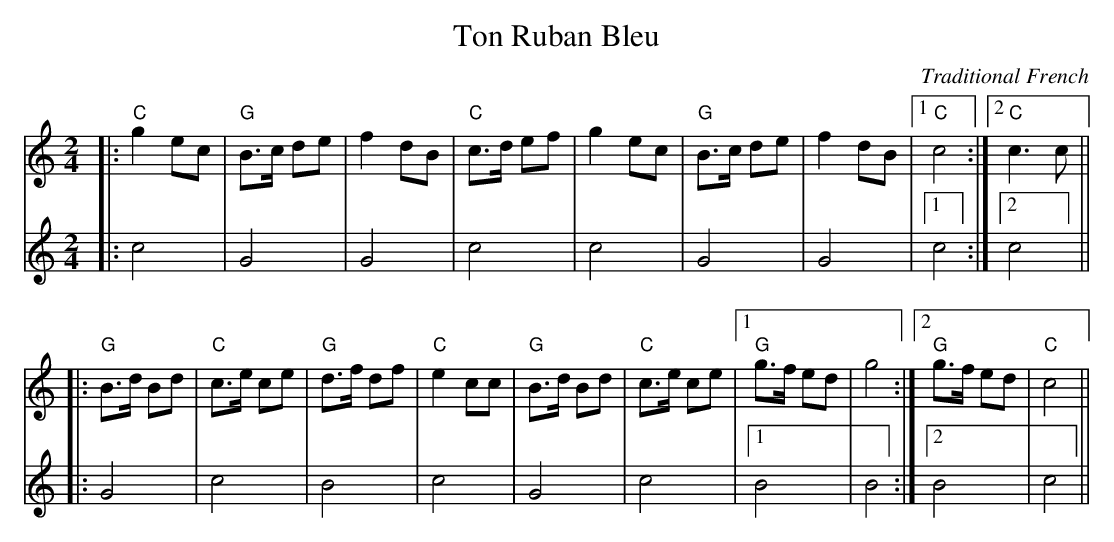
X:1
T:Ton Ruban Bleu
C:Traditional French
L:1/8
M:2/4
K:C
[V:1]|:"C" g2 ec |  "G" B>c de | f2 dB | "C" c>d ef |g2 ec |  "G" B>c de | f2 dB |1 "C" c4 :|2 "C" c3 c ||
[V:2]|:c4|G4|G4|c4|c4|G4|G4|1c4:|2c4||
[V:1]|: "G" B>d Bd | "C" c>e ce | "G" d>f df | "C" e2 cc |"G" B>d Bd | "C" c>e ce |1 "G" g>f ed | g4 :|2  "G" g>f ed | "C" c4 ||
[V:2]|:G4|c4|B4|c4|G4|c4|1B4|B4:|2B4|c4||
